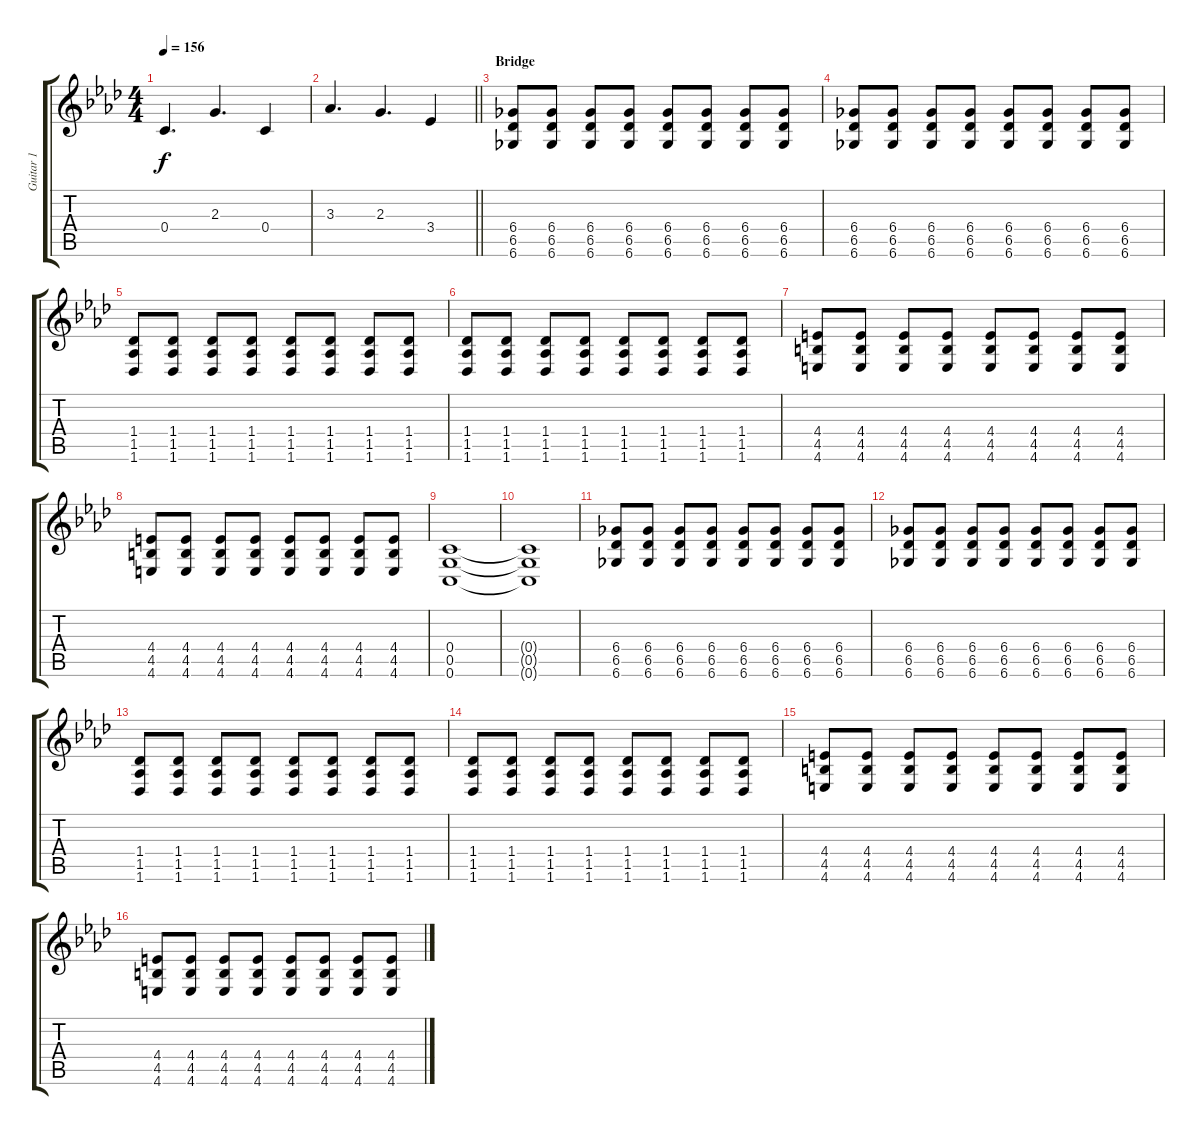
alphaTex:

\track ("Guitar 1" "Guitar 1") {instrument overdrivenguitar}
\staff {score tabs}
\tuning (D4 A3 F3 C3 G2 C2) {hide}
\ts (4 4)
\tempo 156
\clef g2
\ks fminor
0.4.4{d dy f} 2.3.4{d} 0.4.4 |
\barLineRight lightlight
3.3.4{d} 2.3.4{d} 3.4.4 |
\section ("" "Bridge")
(6.4 6.5 6.6).8 (6.4 6.5 6.6).8 (6.4 6.5 6.6).8 (6.4 6.5 6.6).8 (6.4 6.5 6.6).8 (6.4 6.5 6.6).8 (6.4 6.5 6.6).8 (6.4 6.5 6.6).8 |
(6.4 6.5 6.6).8 (6.4 6.5 6.6).8 (6.4 6.5 6.6).8 (6.4 6.5 6.6).8 (6.4 6.5 6.6).8 (6.4 6.5 6.6).8 (6.4 6.5 6.6).8 (6.4 6.5 6.6).8 |
(1.4 1.5 1.6).8 (1.4 1.5 1.6).8 (1.4 1.5 1.6).8 (1.4 1.5 1.6).8 (1.4 1.5 1.6).8 (1.4 1.5 1.6).8 (1.4 1.5 1.6).8 (1.4 1.5 1.6).8 |
(1.4 1.5 1.6).8 (1.4 1.5 1.6).8 (1.4 1.5 1.6).8 (1.4 1.5 1.6).8 (1.4 1.5 1.6).8 (1.4 1.5 1.6).8 (1.4 1.5 1.6).8 (1.4 1.5 1.6).8 |
(4.4 4.5 4.6).8 (4.4 4.5 4.6).8 (4.4 4.5 4.6).8 (4.4 4.5 4.6).8 (4.4 4.5 4.6).8 (4.4 4.5 4.6).8 (4.4 4.5 4.6).8 (4.4 4.5 4.6).8 |
(4.4 4.5 4.6).8 (4.4 4.5 4.6).8 (4.4 4.5 4.6).8 (4.4 4.5 4.6).8 (4.4 4.5 4.6).8 (4.4 4.5 4.6).8 (4.4 4.5 4.6).8 (4.4 4.5 4.6).8 |
(0.4 0.5 0.6).1 |
(0.4{t} 0.5{t} 0.6{t}).1 |
(6.4 6.5 6.6).8 (6.4 6.5 6.6).8 (6.4 6.5 6.6).8 (6.4 6.5 6.6).8 (6.4 6.5 6.6).8 (6.4 6.5 6.6).8 (6.4 6.5 6.6).8 (6.4 6.5 6.6).8 |
(6.4 6.5 6.6).8 (6.4 6.5 6.6).8 (6.4 6.5 6.6).8 (6.4 6.5 6.6).8 (6.4 6.5 6.6).8 (6.4 6.5 6.6).8 (6.4 6.5 6.6).8 (6.4 6.5 6.6).8 |
(1.4 1.5 1.6).8 (1.4 1.5 1.6).8 (1.4 1.5 1.6).8 (1.4 1.5 1.6).8 (1.4 1.5 1.6).8 (1.4 1.5 1.6).8 (1.4 1.5 1.6).8 (1.4 1.5 1.6).8 |
(1.4 1.5 1.6).8 (1.4 1.5 1.6).8 (1.4 1.5 1.6).8 (1.4 1.5 1.6).8 (1.4 1.5 1.6).8 (1.4 1.5 1.6).8 (1.4 1.5 1.6).8 (1.4 1.5 1.6).8 |
(4.4 4.5 4.6).8 (4.4 4.5 4.6).8 (4.4 4.5 4.6).8 (4.4 4.5 4.6).8 (4.4 4.5 4.6).8 (4.4 4.5 4.6).8 (4.4 4.5 4.6).8 (4.4 4.5 4.6).8 |
(4.4 4.5 4.6).8 (4.4 4.5 4.6).8 (4.4 4.5 4.6).8 (4.4 4.5 4.6).8 (4.4 4.5 4.6).8 (4.4 4.5 4.6).8 (4.4 4.5 4.6).8 (4.4 4.5 4.6).8
